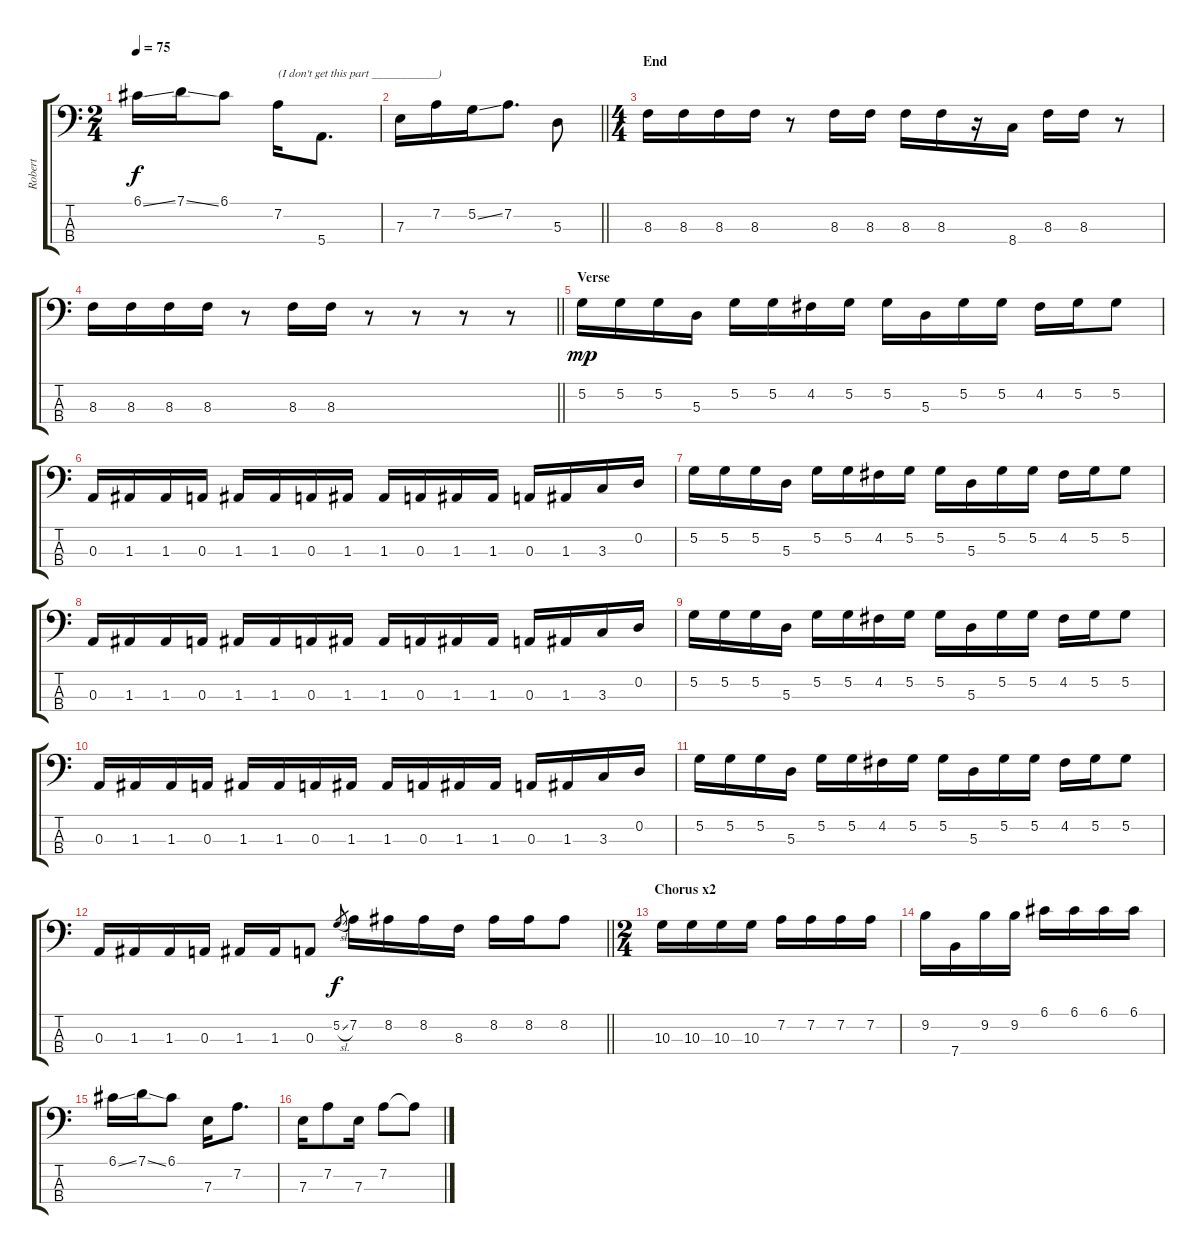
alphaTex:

\track ("Robert" "Robert") {instrument electricbassfinger}
\staff {score tabs}
\tuning (G2 D2 A1 E1) {hide}
\ts (2 4)
\tempo 75
\clef f4
\ks c
6.1{ss}.16{dy f} 7.1{ss}.16 6.1.8 7.2.16{txt "(I don't get this part ___________)"} 5.4.8{d} |
\barLineRight lightlight
7.3.16 7.2.16 5.2{ss}.16 7.2.8{d} 5.3.8 |
\ts (4 4)
\section ("" "End")
8.3.16 8.3.16 8.3.16 8.3.16 r.8 8.3.16 8.3.16 8.3.16 8.3.16 r.16 8.4.16 8.3.16 8.3.16 r.8 |
\barLineRight lightlight
8.3.16 8.3.16 8.3.16 8.3.16 r.8 8.3.16 8.3.16 r.8 r.8 r.8 r.8 |
\section ("" "Verse")
5.2.16{dy mp} 5.2.16 5.2.16 5.3.16 5.2.16 5.2.16 4.2.16 5.2.16 5.2.16 5.3.16 5.2.16 5.2.16 4.2.16 5.2.16 5.2.8 |
0.3.16 1.3.16 1.3.16 0.3.16 1.3.16 1.3.16 0.3.16 1.3.16 1.3.16 0.3.16 1.3.16 1.3.16 0.3.16 1.3.16 3.3.16 0.2.16 |
5.2.16 5.2.16 5.2.16 5.3.16 5.2.16 5.2.16 4.2.16 5.2.16 5.2.16 5.3.16 5.2.16 5.2.16 4.2.16 5.2.16 5.2.8 |
0.3.16 1.3.16 1.3.16 0.3.16 1.3.16 1.3.16 0.3.16 1.3.16 1.3.16 0.3.16 1.3.16 1.3.16 0.3.16 1.3.16 3.3.16 0.2.16 |
5.2.16 5.2.16 5.2.16 5.3.16 5.2.16 5.2.16 4.2.16 5.2.16 5.2.16 5.3.16 5.2.16 5.2.16 4.2.16 5.2.16 5.2.8 |
0.3.16 1.3.16 1.3.16 0.3.16 1.3.16 1.3.16 0.3.16 1.3.16 1.3.16 0.3.16 1.3.16 1.3.16 0.3.16 1.3.16 3.3.16 0.2.16 |
5.2.16 5.2.16 5.2.16 5.3.16 5.2.16 5.2.16 4.2.16 5.2.16 5.2.16 5.3.16 5.2.16 5.2.16 4.2.16 5.2.16 5.2.8 |
\barLineRight lightlight
0.3.16 1.3.16 1.3.16 0.3.16 1.3.16 1.3.16 0.3.8 5.2{sl}.8{gr dy f} 7.2.16 8.2.16 8.2.16 8.3.16 8.2.16 8.2.16 8.2.8 |
\ts (2 4)
\section ("" "Chorus x2")
10.3.16 10.3.16 10.3.16 10.3.16 7.2.16 7.2.16 7.2.16 7.2.16 |
9.2.16 7.4.16 9.2.16 9.2.16 6.1.16 6.1.16 6.1.16 6.1.16 |
6.1{ss}.16 7.1{ss}.16 6.1.8 7.3.16 7.2.8{d} |
7.3.16 7.2.8 7.3.16 7.2.8 7.2{t}.8
